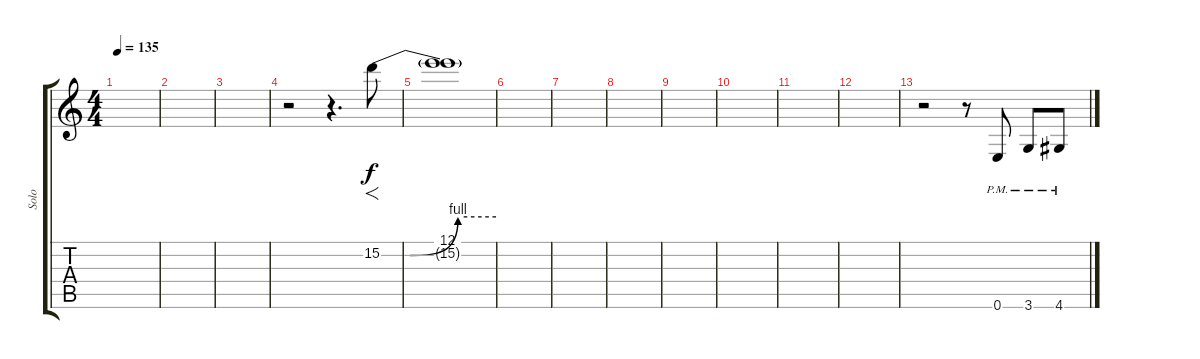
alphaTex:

\track ("Solo" "Solo") {instrument overdrivenguitar}
\staff {score tabs}
\tuning (E4 B3 G3 D3 A2 E2) {hide}
\ts (4 4)
\tempo 135
\clef g2
\ks c
|
|
|
r.2 r.4{d} 15.2{be (custom 0 0 15 0 40 4 60 4)}.8{f} |
(12.1 15.2{t}).1 |
|
|
|
|
|
|
|
r.2 r.8 0.6{pm}.8 3.6{pm}.8 4.6{pm}.8
